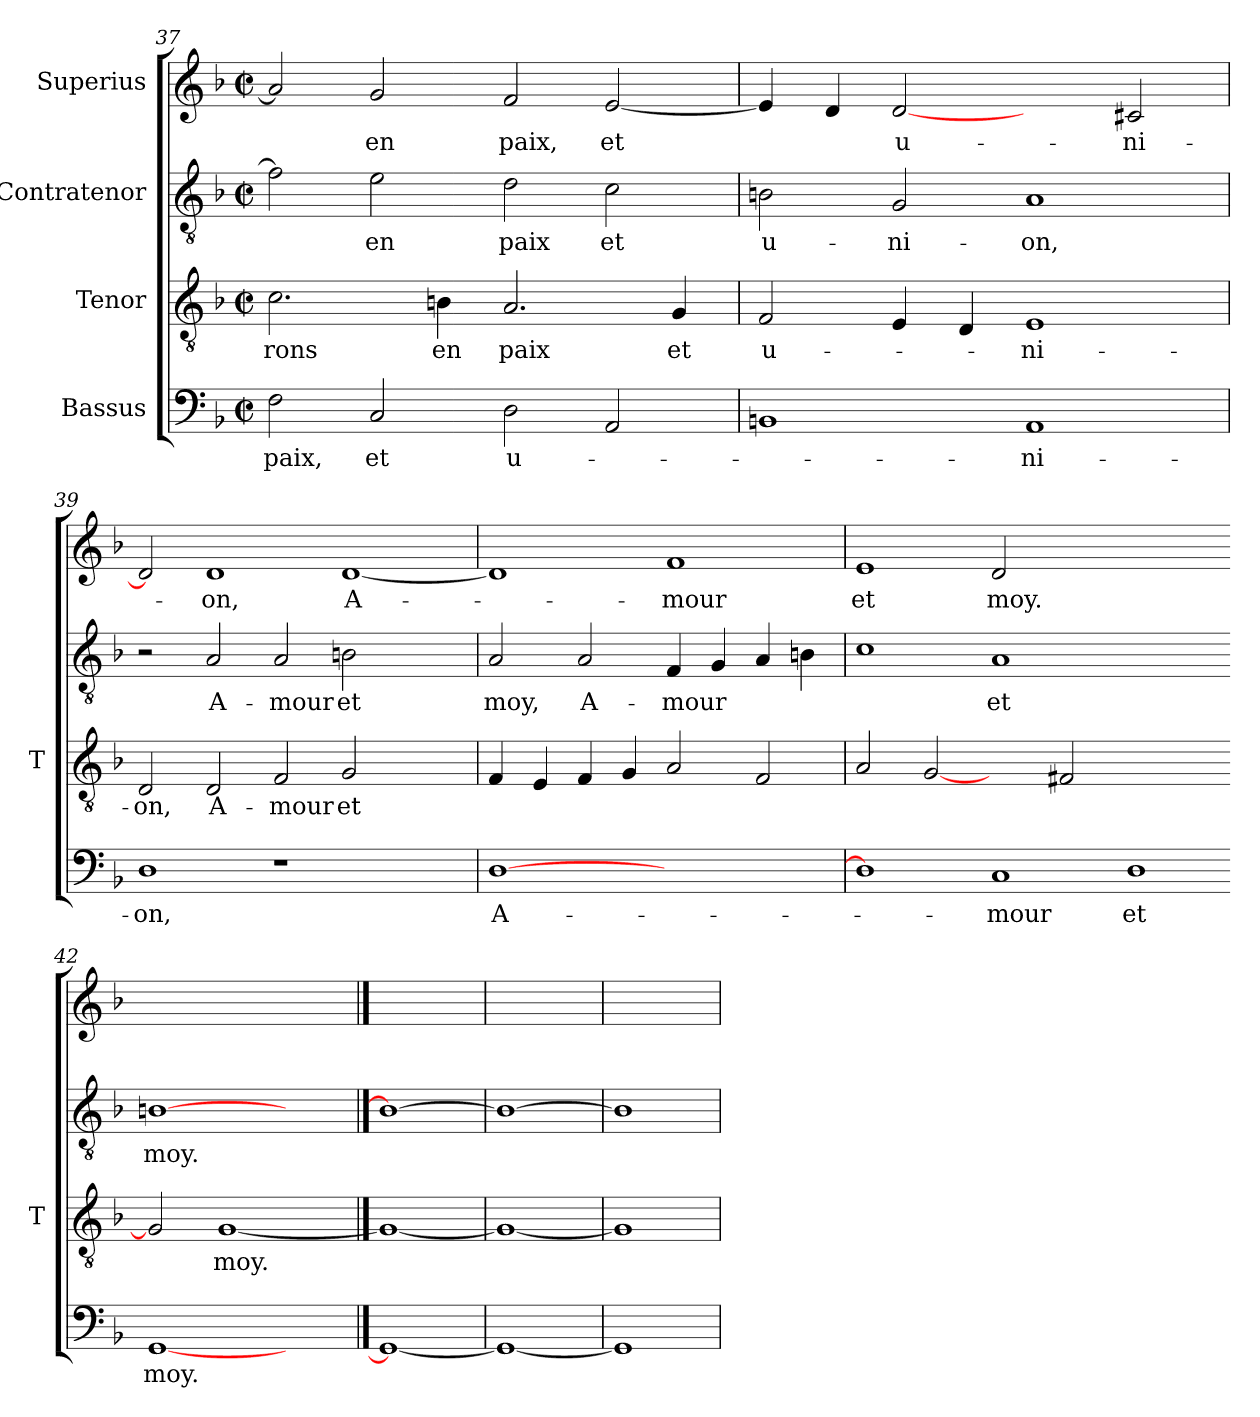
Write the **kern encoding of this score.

**kern	**text	**kern	**text	**kern	**text	**kern	**text
*part4	*part4	*part3	*part3	*part2	*part2	*part1	*part1
*staff4	*staff4	*staff3	*staff3	*staff2	*staff2	*staff1	*staff1
*I"Bassus	*	*I"Tenor	*	*I"Contratenor	*	*I"Superius	*
*	*	*I'T	*	*	*	*	*
*clefF4	*	*clefGv2	*	*clefGv2	*	*clefG2	*
*k[b-]	*	*k[b-]	*	*k[b-]	*	*k[b-]	*
*F:	*	*F:	*	*F:	*	*F:	*
*M2/2	*	*M2/2	*	*M2/2	*	*M2/2	*
*met(c|)	*	*met(c|)	*	*met(c|)	*	*met(c|)	*
=37	=37	=37	=37	=37	=37	=37	=37
2F	-paix,	2.c	-rons	2f]	.	2a]	.
2C	-et	.	.	2e	-en	2g	-en
.	.	4B	-en	.	.	.	.
2D	u-	2.A	-paix	2d	-paix	2f	-paix,
2AA	.	.	.	2c	-et	[2e	-et
.	.	4G	-et	.	.	.	.
!!LO:PB:g=z
=38	=38	=38	=38	=38	=38	=38	=38
1BBn	.	2F	u-	2Bn	u-	4e]	.
.	.	.	.	.	.	4d	.
.	.	4E	.	2G	ni-	[2d	u-
.	.	4D	.	.	.	.	.
1AA	ni-	1E	ni-	1A	-on,	2ryy	.
.	.	.	.	.	.	2c#X	ni-
=39	=39	=39	=39	=39	=39	=39	=39
1D	-on,	2D	-on,	2r	.	2d]	.
.	.	2D	A-	2A	A-	1d	-on,
1r	.	2F	-mour	2A	-mour	.	.
.	.	2G	-et	2Bn	-et	[1d	A-
2ryy	.	2ryy	.	2ryy	.	.	.
=40	=40	=40	=40	=40	=40	=40	=40
[1D	A-	4F	.	2A	-moy,	1d]	.
.	.	4E	.	.	.	.	.
.	.	4F	.	2A	A-	.	.
.	.	4G	.	.	.	.	.
1ryy	.	2A	.	4F	-mour	1f	-mour
.	.	.	.	4G	.	.	.
.	.	2F	.	4A	.	.	.
.	.	.	.	4Bn	.	.	.
=41	=41	=41	=41	=41	=41	=41	=41
1D]	.	2A	.	1c	.	1e	-et
.	.	[2G	.	.	.	.	.
1C	-mour	2ryy	.	1A	-et	2d	-moy.
.	.	2F#X	.	.	.	2ryy	.
1D	-et	1ryy	.	1ryy	.	1ryy	.
=42-	=42-	=42-	=42-	=42-	=42-	=42-	=42-
[1GG	-moy.	2G]	.	[1Bn	-moy.	1ryy	.
.	.	[1G	-moy.	.	.	.	.
2ryy	.	.	.	2ryy	.	2ryy	.
==43	==43	==43	==43	==43	==43	==43	==43
1GG_	.	1G_	.	1B_	.	1ryy	.
=44	=44	=44	=44	=44	=44	=44	=44
1GG_	.	1G_	.	1B_	.	1ryy	.
=45	=45	=45	=45	=45	=45	=45	=45
1GG]	.	1G]	.	1B]	.	1ryy	.
=	=	=	=	=	=	=	=
*-	*-	*-	*-	*-	*-	*-	*-
